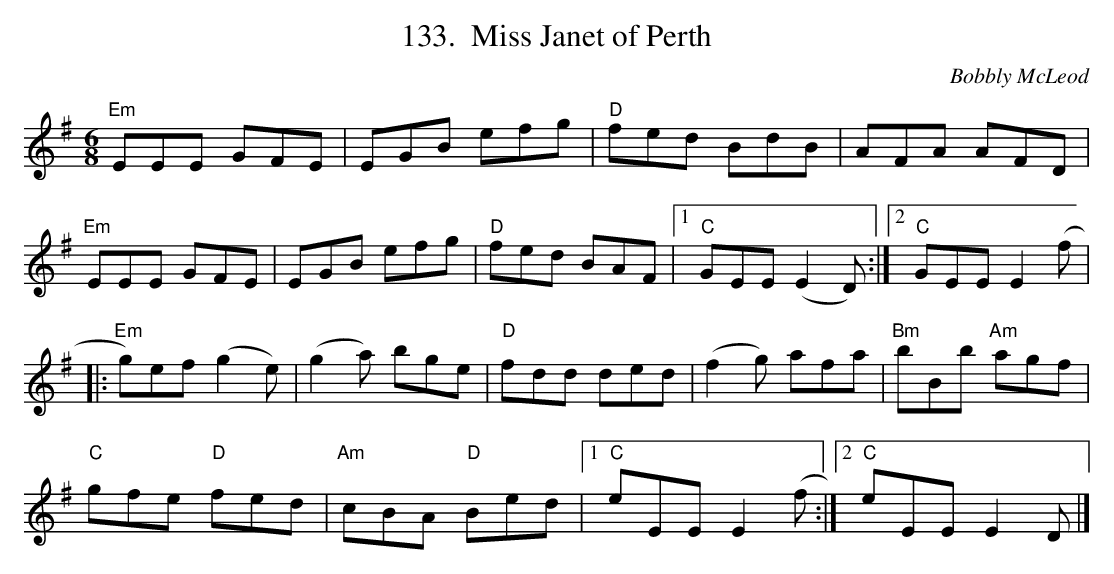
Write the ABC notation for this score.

X:1
T:Miss Janet of Perth
C:Bobbly McLeod
M:6/8
L:1/8
K:G
"Em"EEE GFE|EGB efg|"D"fed BdB|AFA AFD|
"Em"EEE GFE|EGB efg|"D"fed BAF|1"C"GEE (E2D):|2"C"GEE E2(f|
|:"Em"g)ef (g2e)|(g2a) bge|"D"fdd ded|(f2g) afa|"Bm"bBb "Am"agf|
"C"gfe "D"fed|"Am"cBA "D"Bed|1"C"eEE E2(f:|2"C"eEE E2D|]
